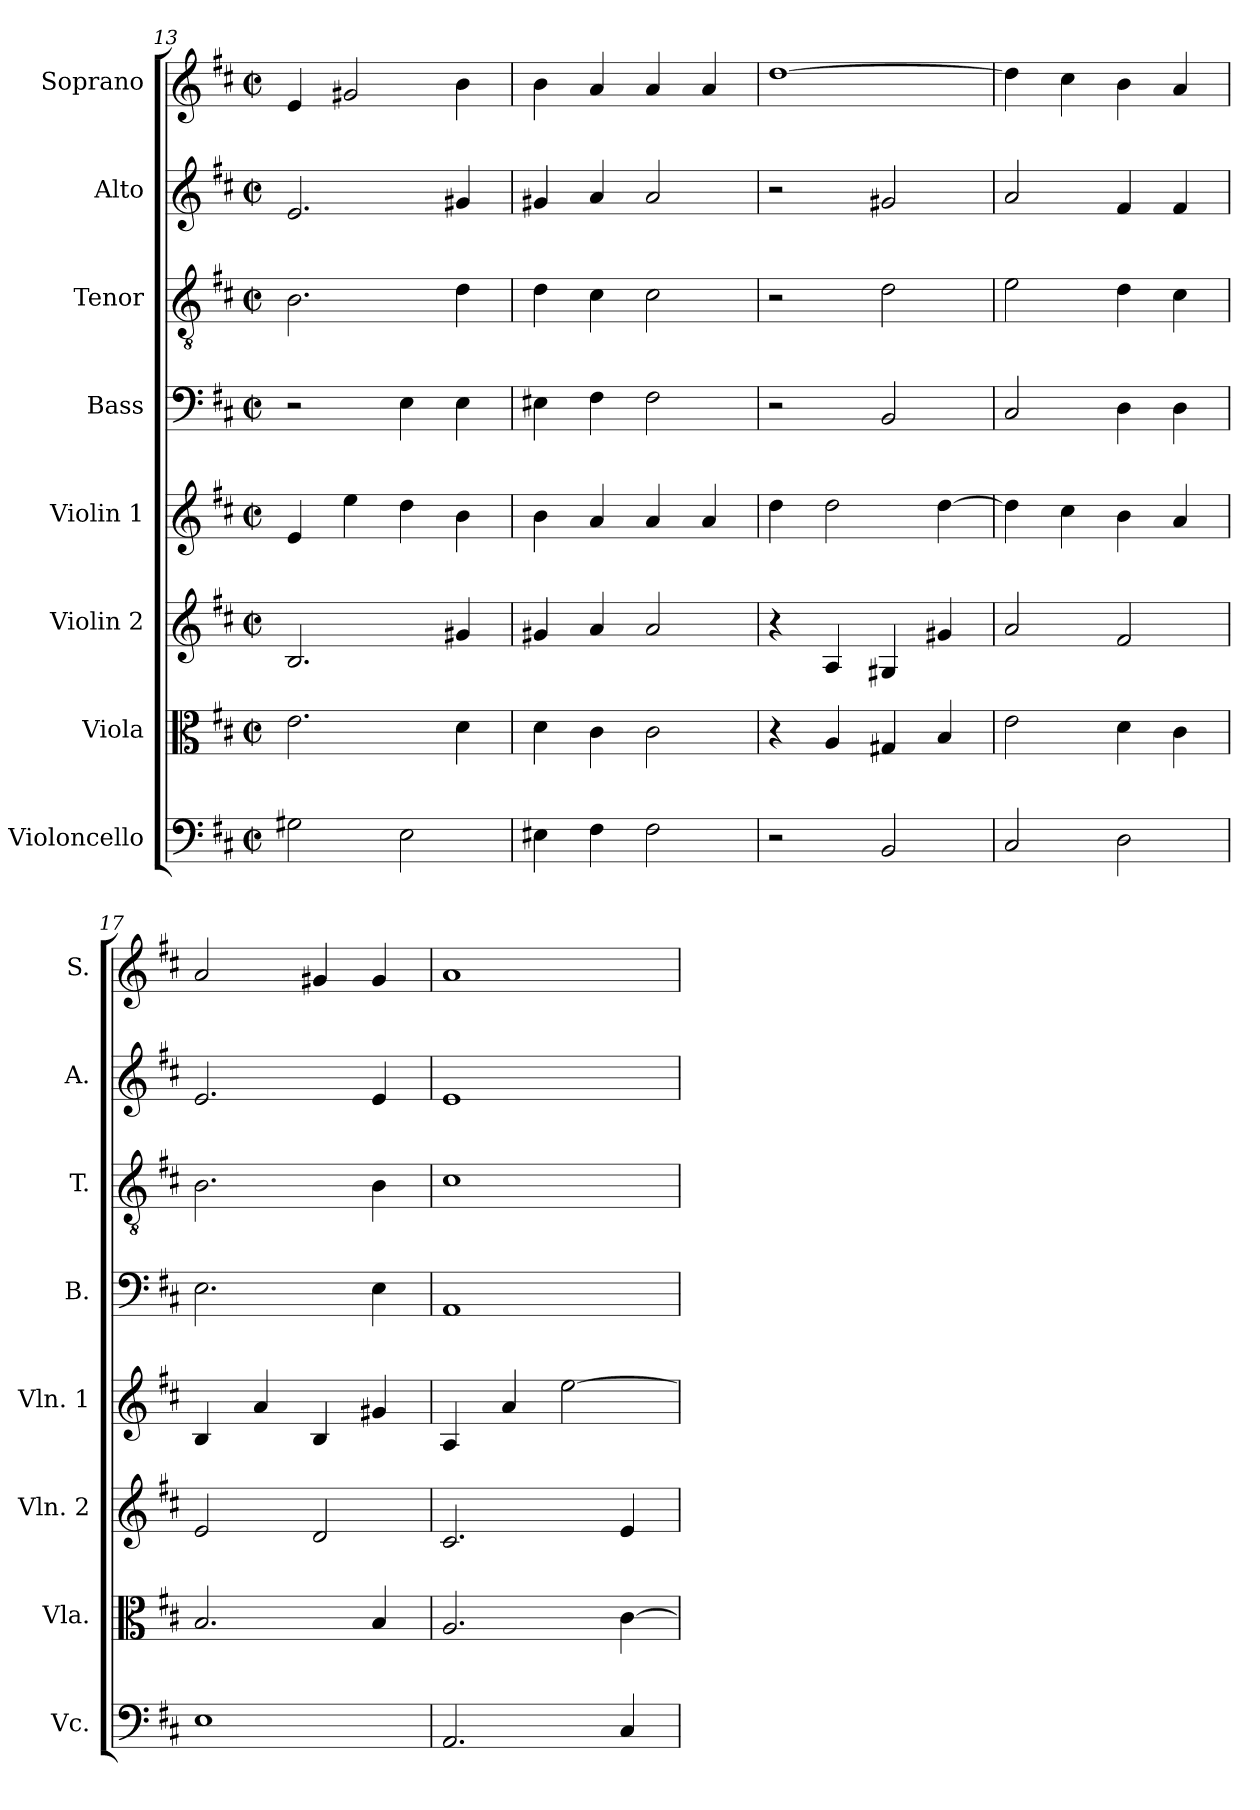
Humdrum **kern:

**kern	**kern	**kern	**kern	**kern	**kern	**kern	**kern
*part8	*part7	*part6	*part5	*part4	*part3	*part2	*part1
*staff8	*staff7	*staff6	*staff5	*staff4	*staff3	*staff2	*staff1
*I"Violoncello	*I"Viola	*I"Violin 2	*I"Violin 1	*I"Bass	*I"Tenor	*I"Alto	*I"Soprano
*I'Vc.	*I'Vla.	*I'Vln. 2	*I'Vln. 1	*I'B.	*I'T.	*I'A.	*I'S.
*clefF4	*clefC3	*clefG2	*clefG2	*clefF4	*clefGv2	*clefG2	*clefG2
*	*	*	*	*	*ITrd7c12	*	*
*k[f#c#]	*k[f#c#]	*k[f#c#]	*k[f#c#]	*k[f#c#]	*k[f#c#]	*k[f#c#]	*k[f#c#]
*D:	*D:	*D:	*D:	*D:	*D:	*D:	*D:
*M2/2	*M2/2	*M2/2	*M2/2	*M2/2	*M2/2	*M2/2	*M2/2
*met(c|)	*met(c|)	*met(c|)	*met(c|)	*met(c|)	*met(c|)	*met(c|)	*met(c|)
=13	=13	=13	=13	=13	=13	=13	=13
2G#Xi\	2.ei\	2.Bi/	4ei/	2r	2.BBi\	2.ei/	4ei/
.	.	.	4eei\	.	.	.	2g#Xi/
2Ei\	.	.	4ddi\	4Ei\	.	.	.
.	4di\	4g#Xi/	4bi\	4Ei\	4Di\	4g#Xi/	4bi\
=14	=14	=14	=14	=14	=14	=14	=14
4E#Xi\	4di\	4g#Xi/	4bi\	4E#Xi\	4Di\	4g#Xi/	4bi\
4F#i\	4c#i\	4ai/	4ai/	4F#i\	4C#i\	4ai/	4ai/
2F#i\	2c#i\	2ai/	4ai/	2F#i\	2C#i\	2ai/	4ai/
.	.	.	4ai/	.	.	.	4ai/
=15	=15	=15	=15	=15	=15	=15	=15
2r	4r	4r	4ddi\	2r	2r	2r	[>1ddi
.	4Ai/	4Ai/	2ddi\	.	.	.	.
2BBi/	4G#Xi/	4G#Xi/	.	2BBi/	2Di\	2g#Xi/	.
.	4Bi/	4g#Xi/	[>4ddi\	.	.	.	.
!!LO:PB:g=z
=16	=16	=16	=16	=16	=16	=16	=16
2C#i/	2ei\	2ai/	4ddi\]	2C#i/	2Ei\	2ai/	4ddi\]
.	.	.	4cc#i\	.	.	.	4cc#i\
2Di\	4di\	2f#i/	4bi\	4Di\	4Di\	4f#i/	4bi\
.	4c#i\	.	4ai/	4Di\	4C#i\	4f#i/	4ai/
=17	=17	=17	=17	=17	=17	=17	=17
1Ei	2.Bi/	2ei/	4Bi/	2.Ei\	2.BBi\	2.ei/	2ai/
.	.	.	4ai/	.	.	.	.
.	.	2di/	4Bi/	.	.	.	4g#Xi/
.	4Bi/	.	4g#Xi/	4Ei\	4BBi\	4ei/	4g#i/
=18	=18	=18	=18	=18	=18	=18	=18
2.AAi/	2.Ai/	2.c#i/	4Ai/	1AAi	1C#i	1ei	1ai
.	.	.	4ai/	.	.	.	.
.	.	.	[>2eei\	.	.	.	.
4C#i/	[>4c#i\	4ei/	.	.	.	.	.
=	=	=	=	=	=	=	=
*-	*-	*-	*-	*-	*-	*-	*-
